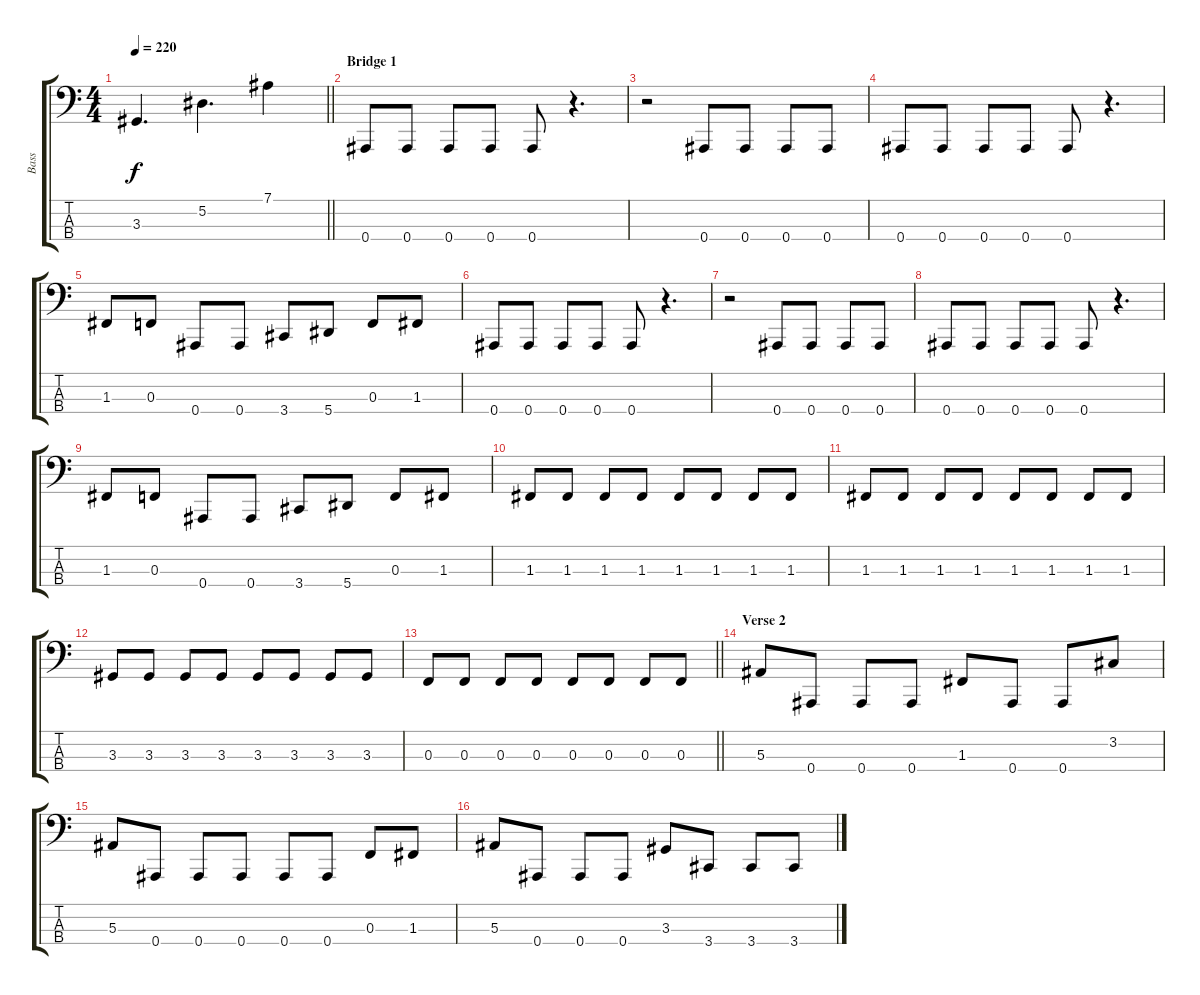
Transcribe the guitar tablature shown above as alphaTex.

\track ("Bass" "Bass") {instrument electricbassfinger}
\staff {score tabs}
\tuning (Eb2 Bb1 F1 Bb0) {hide}
\ts (4 4)
\tempo 220
\clef f4
\barLineRight lightlight
\ks c
3.3.4{d dy f} 5.2.4{d} 7.1.4 |
\section ("" "Bridge 1")
0.4.8 0.4.8 0.4.8 0.4.8 0.4.8 r.4{d} |
r.2 0.4.8 0.4.8 0.4.8 0.4.8 |
0.4.8 0.4.8 0.4.8 0.4.8 0.4.8 r.4{d} |
1.3.8 0.3.8 0.4.8 0.4.8 3.4.8 5.4.8 0.3.8 1.3.8 |
0.4.8 0.4.8 0.4.8 0.4.8 0.4.8 r.4{d} |
r.2 0.4.8 0.4.8 0.4.8 0.4.8 |
0.4.8 0.4.8 0.4.8 0.4.8 0.4.8 r.4{d} |
1.3.8 0.3.8 0.4.8 0.4.8 3.4.8 5.4.8 0.3.8 1.3.8 |
1.3.8 1.3.8 1.3.8 1.3.8 1.3.8 1.3.8 1.3.8 1.3.8 |
1.3.8 1.3.8 1.3.8 1.3.8 1.3.8 1.3.8 1.3.8 1.3.8 |
3.3.8 3.3.8 3.3.8 3.3.8 3.3.8 3.3.8 3.3.8 3.3.8 |
\barLineRight lightlight
0.3.8 0.3.8 0.3.8 0.3.8 0.3.8 0.3.8 0.3.8 0.3.8 |
\section ("" "Verse 2")
5.3.8 0.4.8 0.4.8 0.4.8 1.3.8 0.4.8 0.4.8 3.2.8 |
5.3.8 0.4.8 0.4.8 0.4.8 0.4.8 0.4.8 0.3.8 1.3.8 |
5.3.8 0.4.8 0.4.8 0.4.8 3.3.8 3.4.8 3.4.8 3.4.8
